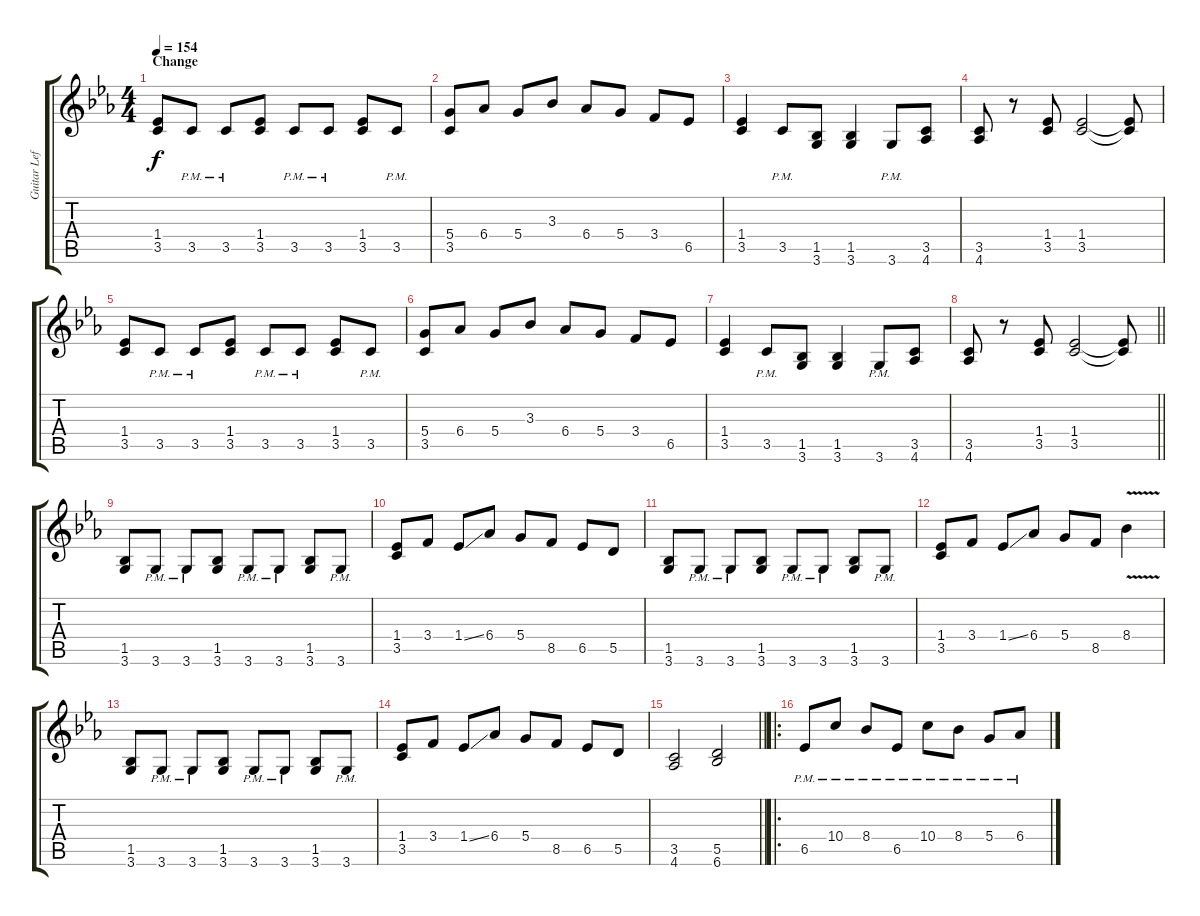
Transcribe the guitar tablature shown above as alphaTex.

\track ("Guitar Left" "Guitar Lef") {instrument distortionguitar}
\staff {score tabs}
\tuning (E4 B3 G3 D3 A2 E2) {hide}
\ts (4 4)
\section ("" "Change")
\tempo 154
\clef g2
\ks cminor
(1.4 3.5).8{dy f} 3.5{pm}.8 3.5{pm}.8 (1.4 3.5).8 3.5{pm}.8 3.5{pm}.8 (1.4 3.5).8 3.5{pm}.8 |
(5.4 3.5).8 6.4.8 5.4.8 3.3.8 6.4.8 5.4.8 3.4.8 6.5.8 |
(1.4 3.5).4 3.5{pm}.8 (1.5 3.6).8 (1.5 3.6).4 3.6{pm}.8 (3.5 4.6).8 |
(3.5 4.6).8 r.8 (1.4 3.5).8 (1.4 3.5).2 (1.4{t} 3.5{t}).8 |
(1.4 3.5).8 3.5{pm}.8 3.5{pm}.8 (1.4 3.5).8 3.5{pm}.8 3.5{pm}.8 (1.4 3.5).8 3.5{pm}.8 |
(5.4 3.5).8 6.4.8 5.4.8 3.3.8 6.4.8 5.4.8 3.4.8 6.5.8 |
(1.4 3.5).4 3.5{pm}.8 (1.5 3.6).8 (1.5 3.6).4 3.6{pm}.8 (3.5 4.6).8 |
\barLineRight lightlight
(3.5 4.6).8 r.8 (1.4 3.5).8 (1.4 3.5).2 (1.4{t} 3.5{t}).8 |
\section ("" "")
(1.5 3.6).8 3.6{pm}.8 3.6{pm}.8 (1.5 3.6).8 3.6{pm}.8 3.6{pm}.8 (1.5 3.6).8 3.6{pm}.8 |
(1.4 3.5).8 3.4.8 1.4{ss}.8 6.4.8 5.4.8 8.5.8 6.5.8 5.5.8 |
(1.5 3.6).8 3.6{pm}.8 3.6{pm}.8 (1.5 3.6).8 3.6{pm}.8 3.6{pm}.8 (1.5 3.6).8 3.6{pm}.8 |
(1.4 3.5).8 3.4.8 1.4{ss}.8 6.4.8 5.4.8 8.5.8 8.4{v}.4 |
(1.5 3.6).8 3.6{pm}.8 3.6{pm}.8 (1.5 3.6).8 3.6{pm}.8 3.6{pm}.8 (1.5 3.6).8 3.6{pm}.8 |
(1.4 3.5).8 3.4.8 1.4{ss}.8 6.4.8 5.4.8 8.5.8 6.5.8 5.5.8 |
\barLineRight lightlight
(3.5 4.6).2 (5.5 6.6).2 |
\ro
\section ("" "")
6.5{pm}.8 10.4{pm}.8 8.4{pm}.8 6.5{pm}.8 10.4{pm}.8 8.4{pm}.8 5.4{pm}.8 6.4{pm}.8
